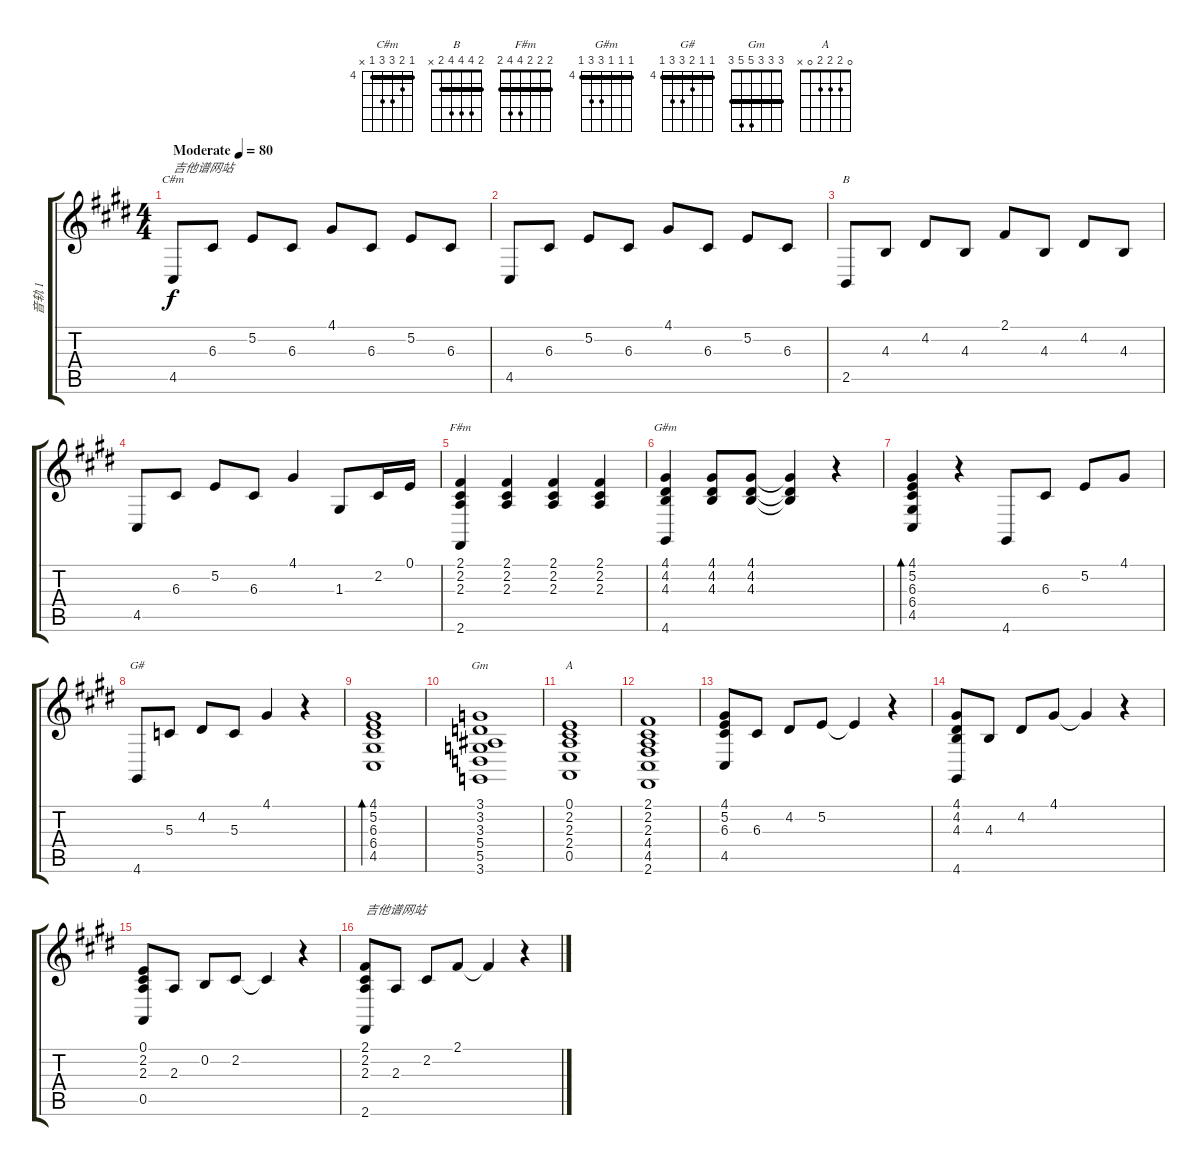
\track ("音轨 1" "音轨 1") {instrument brightacousticpiano}
\staff {score tabs}
\tuning (E4 B3 G3 D3 A2 E2) {hide}
\chord ("C#m" 4 5 6 6 4 x) {firstfret 4 barre 4}
\chord ("B" 2 4 4 4 2 x) {barre 2}
\chord ("F#m" 2 2 2 4 4 2) {barre 2}
\chord ("G#m" 4 4 4 6 6 4) {firstfret 4 barre 4}
\chord ("G#" 4 4 5 6 6 4) {firstfret 4 barre 4}
\chord ("Gm" 3 3 3 5 5 3) {barre 3}
\chord ("A" 0 2 2 2 0 x)
\ts (4 4)
\tempo (80 "Moderate")
\clef g2
\ks c#minor
4.5.8{ch "C#m" txt "吉他谱网站" dy f instrument brightacousticpiano} 6.3.8 5.2.8 6.3.8 4.1.8 6.3.8 5.2.8 6.3.8 |
4.5.8 6.3.8 5.2.8 6.3.8 4.1.8 6.3.8 5.2.8 6.3.8 |
2.5.8{ch "B"} 4.3.8 4.2.8 4.3.8 2.1.8 4.3.8 4.2.8 4.3.8 |
4.5.8 6.3.8 5.2.8 6.3.8 4.1.4 1.3.8 2.2.16 0.1.16 |
(2.1 2.2 2.3 2.6).4{ch "F#m"} (2.1 2.2 2.3).4 (2.1 2.2 2.3).4 (2.1 2.2 2.3).4 |
(4.1 4.2 4.3 4.6).4{ch "G#m"} (4.1 4.2 4.3).8 (4.1 4.2 4.3).8 (4.1{t} 4.2{t} 4.3{t}).4 r.4 |
(4.1 5.2 6.3 6.4 4.5).4{bd 480} r.4 4.6.8 6.3.8 5.2.8 4.1.8 |
4.6.8{ch "G#"} 5.3.8 4.2.8 5.3.8 4.1.4 r.4 |
(4.1 5.2 6.3 6.4 4.5).1{bd 240} |
(3.1 3.2 3.3 5.4 5.5 3.6).1{ch "Gm"} |
(0.1 2.2 2.3 2.4 0.5).1{ch "A"} |
(2.1 2.2 2.3 4.4 4.5 2.6).1 |
(4.1 5.2 6.3 4.5).8 6.3.8 4.2.8 5.2.8 5.2{t}.4 r.4 |
(4.1 4.2 4.3 4.6).8 4.3.8 4.2.8 4.1.8 4.1{t}.4 r.4 |
(0.1 2.2 2.3 0.5).8 2.3.8 0.2.8 2.2.8 2.2{t}.4 r.4 |
(2.1 2.2 2.3 2.6).8{txt "吉他谱网站"} 2.3.8 2.2.8 2.1.8 2.1{t}.4 r.4
